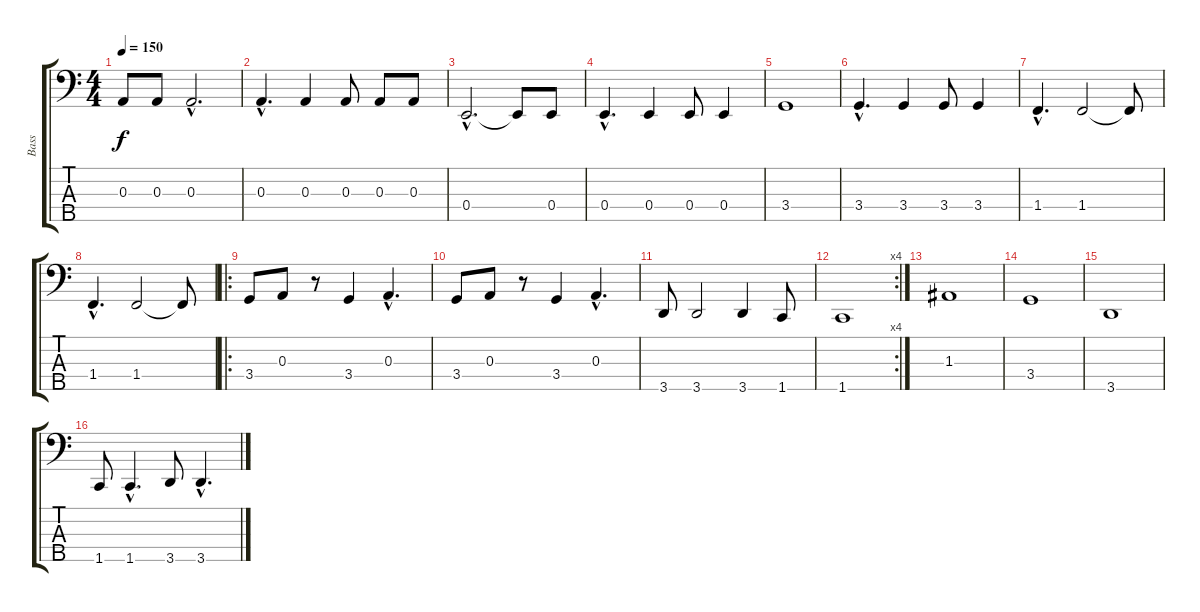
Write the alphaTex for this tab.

\track ("Bass" "Bass") {instrument synthbass1}
\staff {score tabs}
\tuning (G2 D2 A1 E1 B0) {hide}
\ts (4 4)
\tempo 150
\clef f4
\ks c
0.3.8{dy f} 0.3.8 0.3{hac}.2{d} |
0.3{hac}.4{d} 0.3.4 0.3.8 0.3.8 0.3.8 |
0.4{hac}.2{d} 0.4{t}.8 0.4.8 |
0.4{hac}.4{d} 0.4.4 0.4.8 0.4.4 |
3.4.1 |
3.4{hac}.4{d} 3.4.4 3.4.8 3.4.4 |
1.4{hac}.4{d} 1.4.2 1.4{t}.8 |
1.4{hac}.4{d} 1.4.2 1.4{t}.8 |
\ro
3.4.8 0.3.8 r.8 3.4.4 0.3{hac}.4{d} |
3.4.8 0.3.8 r.8 3.4.4 0.3{hac}.4{d} |
3.5.8 3.5.2 3.5.4 1.5.8 |
\rc 4
1.5.1 |
1.3.1 |
3.4.1 |
3.5.1 |
1.5.8 1.5{hac}.4{d} 3.5.8 3.5{hac}.4{d}
